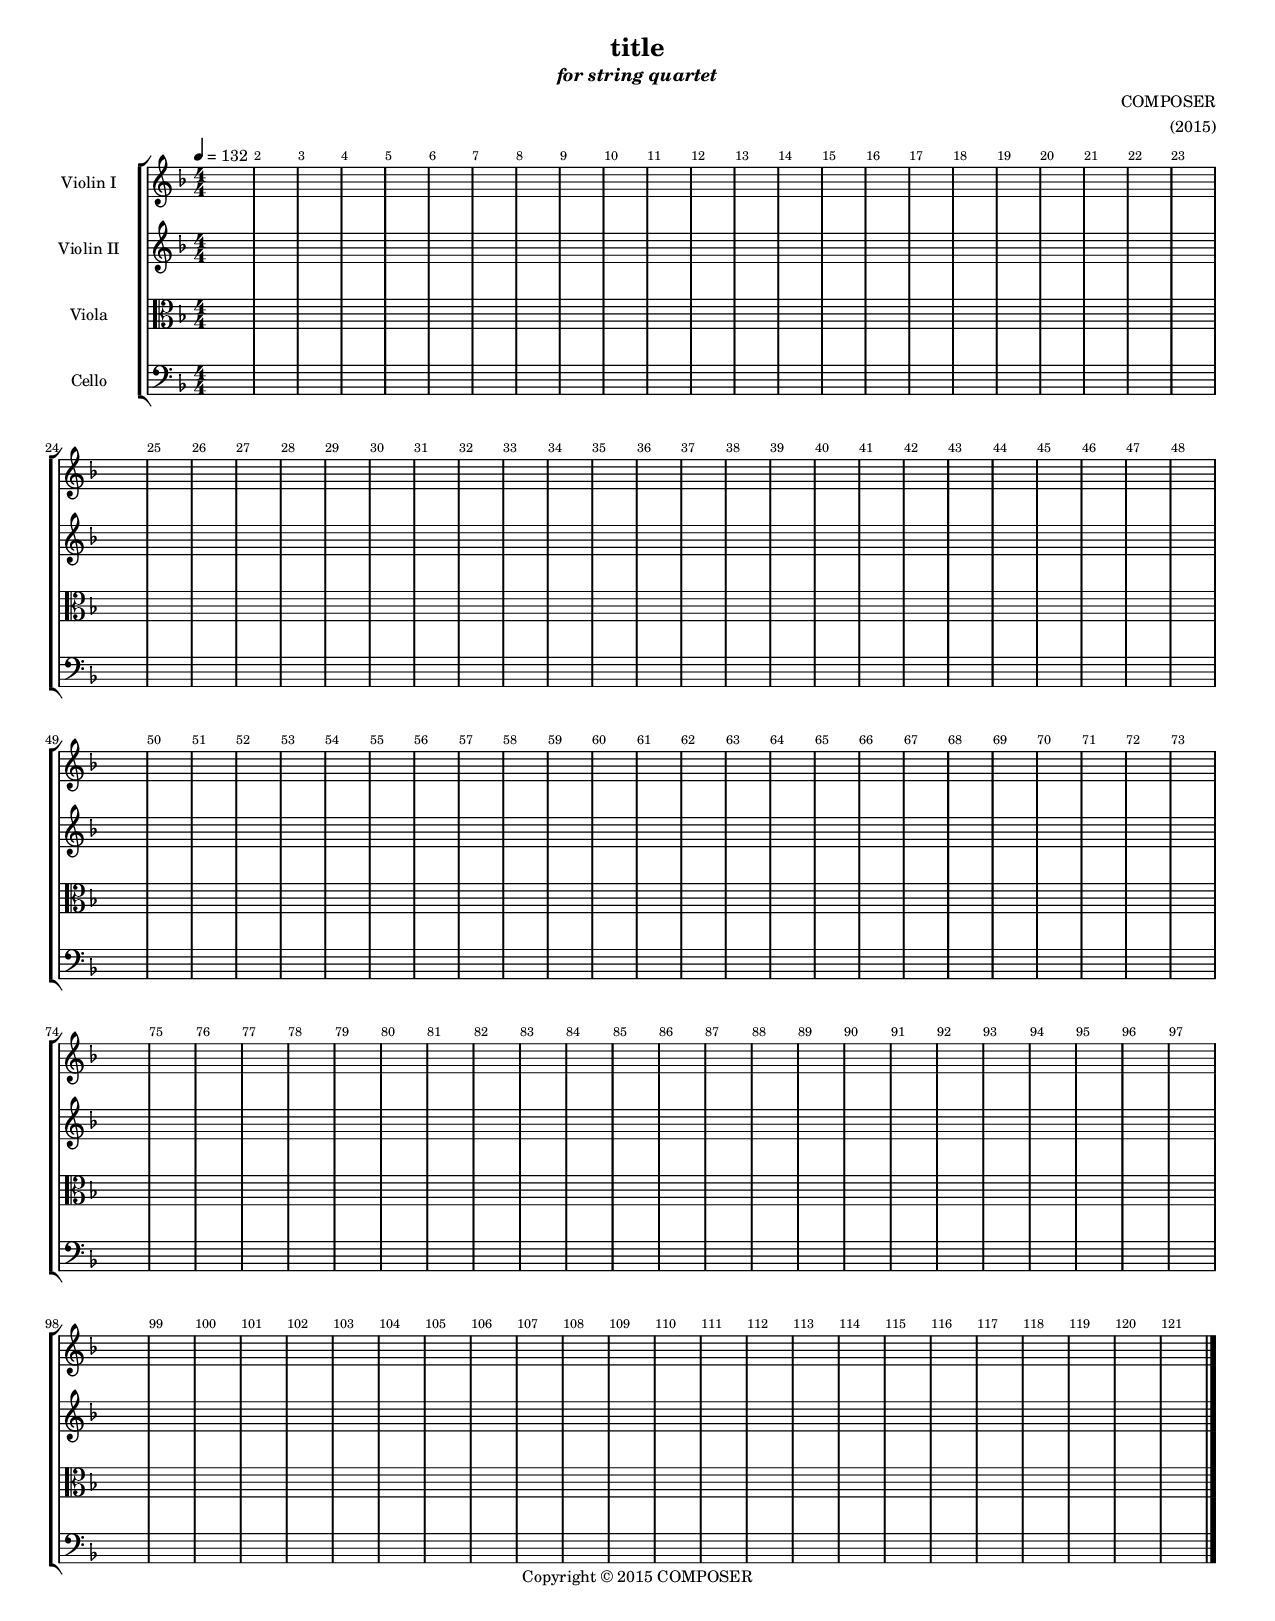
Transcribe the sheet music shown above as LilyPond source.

\version "2.18.2"

#(set-global-staff-size 14)
#(set-default-paper-size "letter")

\header {
  title = "title"
  subtitle = \markup { \italic "for string quartet" }
  %dedication = ""
  composer = "COMPOSER"
  arranger = "(2015)"
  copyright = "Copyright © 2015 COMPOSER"
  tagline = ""
}

\version "2.18.2"

Metrics = {
  \override Staff.TimeSignature.whiteout = ##t
  \key d \minor \time 4/4 \tempo 4 = 132 s1*1/1  |%1
  s1*1/1 |%2
  s1*1/1 |%3
  s1*1/1 |%4
  s1*1/1 |%5
  s1*1/1 |%6
  s1*1/1 |%7
  s1*1/1 |%8
  s1*1/1 |%9
  s1*1/1 |%10
  s1*1/1 |%11
  s1*1/1 |%12
  s1*1/1 |%13
  s1*1/1 |%14
  s1*1/1 |%15
  s1*1/1 |%16
  s1*1/1 |%17
  s1*1/1 |%18
  s1*1/1 |%19
  s1*1/1 |%20
  s1*1/1 |%21
  s1*1/1 |%22
  s1*1/1 |%23
  s1*1/1 |%24
  s1*1/1 |%25
  s1*1/1 |%26
  s1*1/1 |%27
  s1*1/1 |%28
  s1*1/1 |%29
  s1*1/1 |%30
  s1*1/1 |%31
  s1*1/1 |%32
  s1*1/1 |%33
  s1*1/1 |%34
  s1*1/1 |%35
  s1*1/1 |%36
  s1*1/1 |%37
  s1*1/1 |%38
  s1*1/1 |%39
  s1*1/1 |%40
  s1*1/1 |%41
  s1*1/1 |%42
  s1*1/1 |%43
  s1*1/1 |%44
  s1*1/1 |%45
  s1*1/1 |%46
  s1*1/1 |%47
  s1*1/1 |%48
  s1*1/1 |%49
  s1*1/1 |%50
  s1*1/1 |%51
  s1*1/1 |%52
  s1*1/1 |%53
  s1*1/1 |%54
  s1*1/1 |%55
  s1*1/1 |%56
  s1*1/1 |%57
  s1*1/1 |%58
  s1*1/1 |%59
  s1*1/1 |%60
  s1*1/1 |%61
  s1*1/1 |%62
  s1*1/1 |%63
  s1*1/1 |%64
  s1*1/1 |%65
  s1*1/1 |%66
  s1*1/1 |%67
  s1*1/1 |%68
  s1*1/1 |%69
  s1*1/1 |%70
  s1*1/1 |%71
  s1*1/1 |%72
  s1*1/1 |%73
  s1*1/1 |%74
  s1*1/1 |%75
  s1*1/1 |%76
  s1*1/1 |%77
  s1*1/1 |%78
  s1*1/1 |%79
  s1*1/1 |%80
  s1*1/1 |%81
  s1*1/1 |%82
  s1*1/1 |%83
  s1*1/1 |%84
  s1*1/1 |%85
  s1*1/1 |%86
  s1*1/1 |%87
  s1*1/1 |%88
  s1*1/1 |%89
  s1*1/1 |%90
  s1*1/1 |%91
  s1*1/1 |%92
  s1*1/1 |%93
  s1*1/1 |%94
  s1*1/1 |%95
  s1*1/1 |%96
  s1*1/1 |%97
  s1*1/1 |%98
  s1*1/1 |%99
  s1*1/1 |%100
  s1*1/1 |%101
  s1*1/1 |%102
  s1*1/1 |%103
  s1*1/1 |%104
  s1*1/1 |%105
  s1*1/1 |%106
  s1*1/1 |%107
  s1*1/1 |%108
  s1*1/1 |%109
  s1*1/1 |%110
  s1*1/1 |%111
  s1*1/1 |%112
  s1*1/1 |%113
  s1*1/1 |%114
  s1*1/1 |%115
  s1*1/1 |%116
  s1*1/1 |%117
  s1*1/1 |%118
  s1*1/1 |%119
  s1*1/1 |%120
  s1*1/1\bar "|."  |%121
}

\version "2.18.2"

ViolinOneNotes = {
  \clef treble
  \relative c'''{
   
  }
}

ViolinTwoNotes = {
  \clef treble
  \relative c'''{
   
  }
}

ViolaNotes = {
  \clef alto
  \relative c'{
  
  }
}

CelloNotes = {
  \clef bass
  \relative c{
  
  }
}



\score {
  <<
    \override Score.BarNumber #'break-visibility = ##(#t #t #t)
    \override Score.BarNumber #'break-visibility = #end-of-line-invisible
    \override Score.Stem #'stemlet-length = #0.75
    \override Score.StaffSymbol.layer = #4
    \override Score.TimeSignature.layer = #3    
    \new StaffGroup <<
      \new Staff = "Violin I"
      {
        \set Staff.instrumentName = \markup \concat {"Violin I" " "}
        << \Metrics \ViolinOneNotes >>
      }
      \new Staff = "Violin II"
      {
        \set Staff.instrumentName = \markup \concat {"Violin II" " "}
        << \Metrics \ViolinTwoNotes  >>
      }
      \new Staff = "Viola"
      {
        \set Staff.instrumentName = \markup \concat {"Viola" " "}
        << \Metrics \ViolaNotes  >>
      }
      \new Staff = "Cello"
      {
        \set Staff.instrumentName = \markup \concat {"Cello" " "}
        << \Metrics \CelloNotes  >>
      }
    >>

  >>
  \layout {
    \context { \Staff \override TimeSignature.style = #'numbered }
  }
  \midi { }
}

\paper {
  %two-sided = ##t
  page-limit-inter-system-space = ##t
  ragged-bottom = ##f
  ragged-last-bottom = ##f
  page-limit-inter-system-space-factor = 1.3
  top-margin = 1\cm
  inner-margin = 2\cm
  outer-margin = 1.6\cm
  %system-separator-markup = \slashSeparator
  %max-systems-per-page = 1
}


